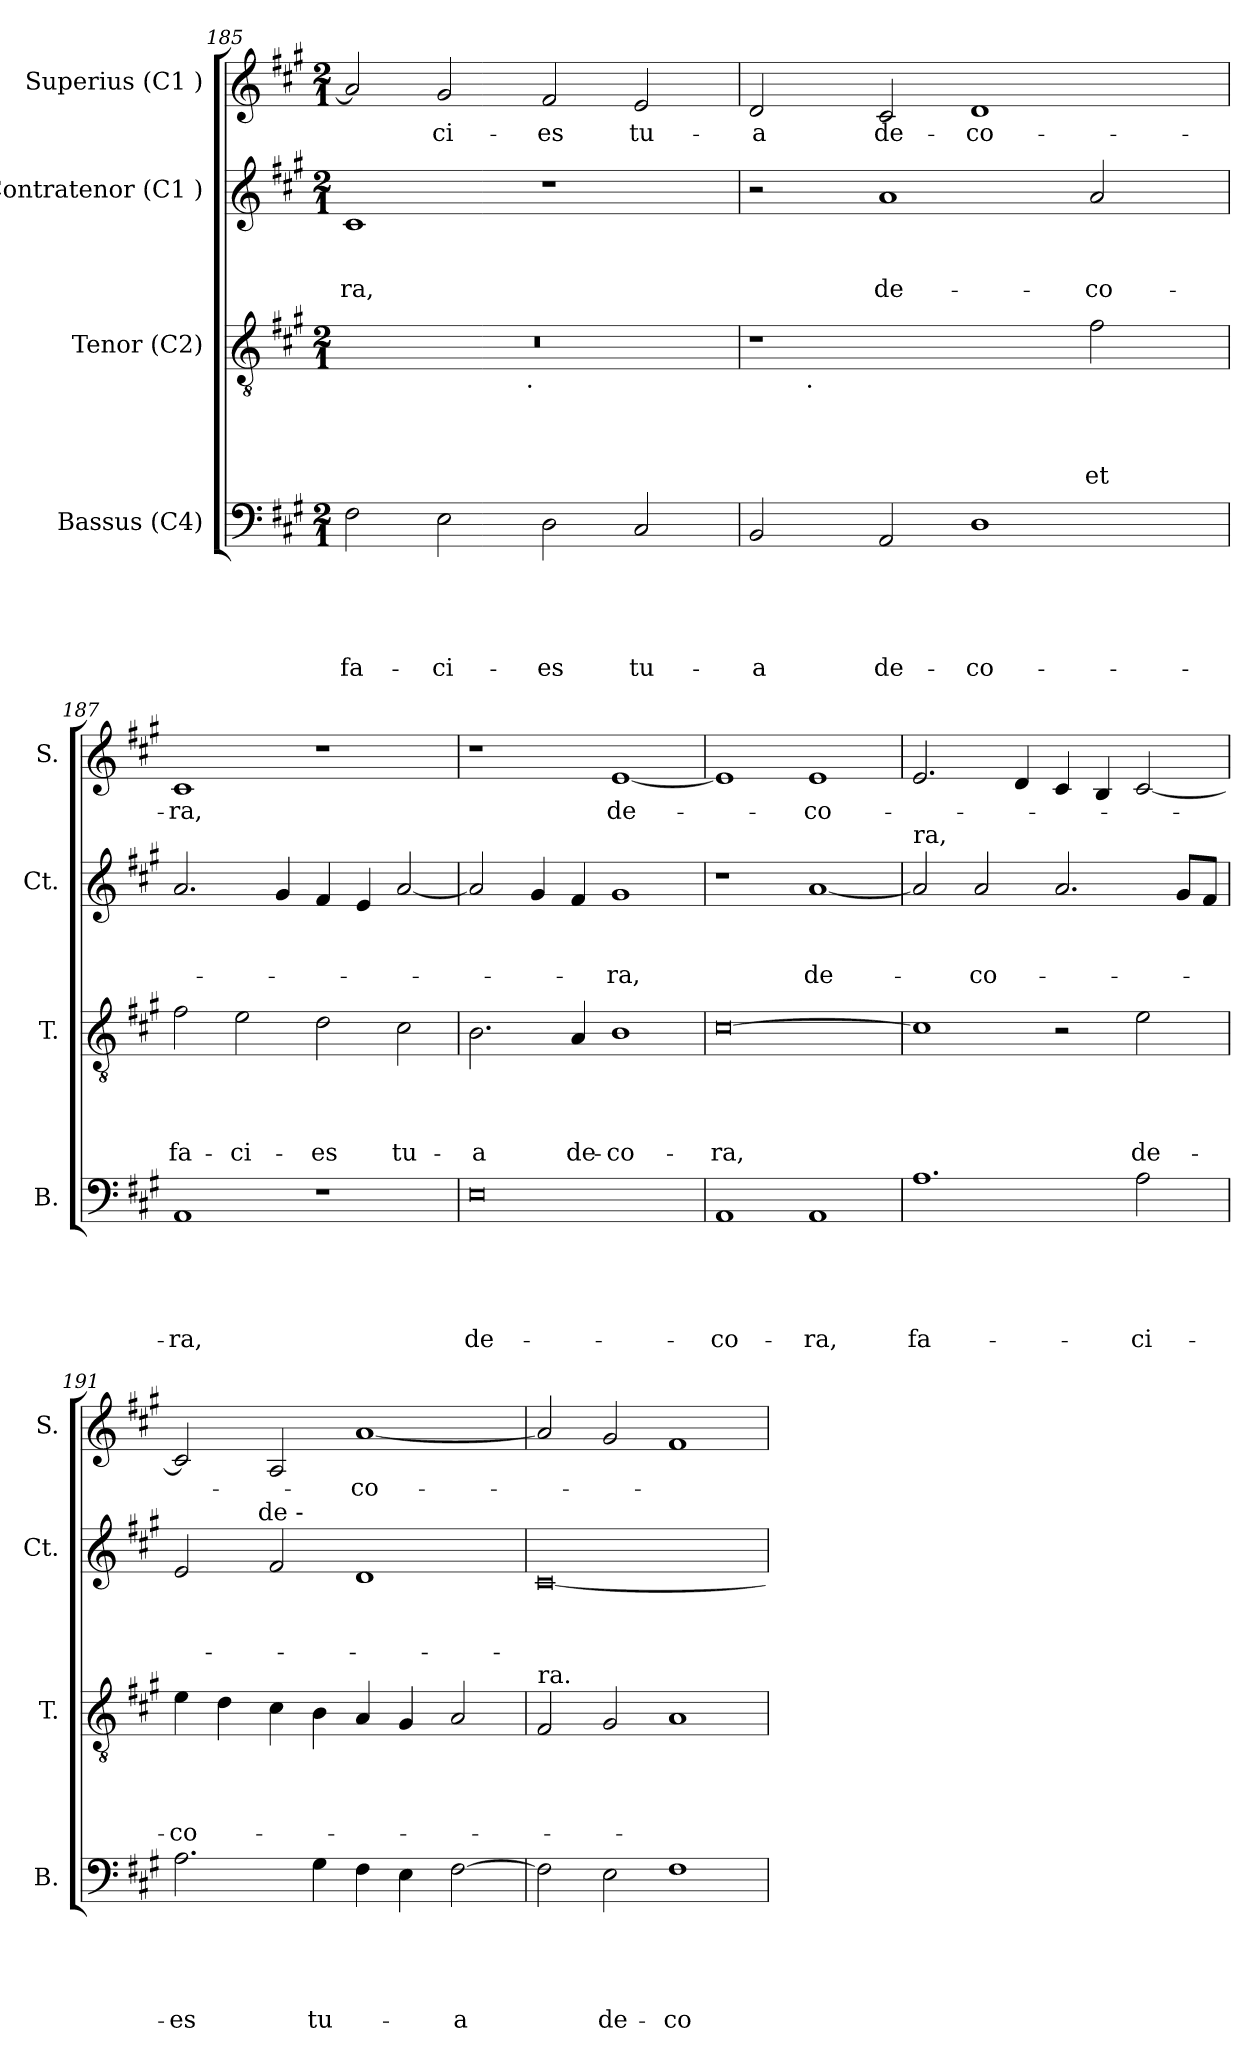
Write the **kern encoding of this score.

**kern	**text	**text	**text	**text	**text	**kern	**text	**text	**text	**text	**kern	**text	**text	**text	**kern	**text
*part4	*part4	*part4	*part4	*part4	*part4	*part3	*part3	*part3	*part3	*part3	*part2	*part2	*part2	*part2	*part1	*part1
*staff4	*staff4	*staff4	*staff4	*staff4	*staff4	*staff3	*staff3	*staff3	*staff3	*staff3	*staff2	*staff2	*staff2	*staff2	*staff1	*staff1
*I"Bassus (C4)	*	*	*	*	*	*I"Tenor (C2)	*	*	*	*	*I"Contratenor (C1 )	*	*	*	*I"Superius (C1 )	*
*I'B.	*	*	*	*	*	*I'T.	*	*	*	*	*I'Ct.	*	*	*	*I'S.	*
*clefF4	*	*	*	*	*	*clefGv2	*	*	*	*	*clefG2	*	*	*	*clefG2	*
*k[f#c#g#]	*	*	*	*	*	*k[f#c#g#]	*	*	*	*	*k[f#c#g#]	*	*	*	*k[f#c#g#]	*
*A:	*	*	*	*	*	*A:	*	*	*	*	*A:	*	*	*	*A:	*
*M2/1	*	*	*	*	*	*M2/1	*	*	*	*	*M2/1	*	*	*	*M2/1	*
=185	=185	=185	=185	=185	=185	=185	=185	=185	=185	=185	=185	=185	=185	=185	=185	=185
!	!	!	!	!	!LO:LY:b	!	!	!	!	!	!	!	!	!LO:LY:b	!	!
*	*	*	*	*	*	*^	*	*	*	*	*	*	*	*	*	*
2F#\	.	.	.	.	fa-	0r	2ryy	.	.	.	.	1c#	.	.	-ra,	2a/]	.
!	!	!	!	!	!LO:LY:b	!	!	!	!	!	!	!	!	!	!	!	!LO:LY:b
2E\	.	.	.	.	-ci-	.	4...ryy	.	.	.	.	.	.	.	.	2g#/	-ci-
!	!	!	!	!	!	!	!LO:TX:b:t=.	!	!	!	!	!	!	!	!	!	!
.	.	.	.	.	.	.	1ryy	.	.	.	.	.	.	.	.	.	.
!	!	!	!	!	!LO:LY:b	!	!	!	!	!	!	!	!	!	!	!	!LO:LY:b
2D\	.	.	.	.	-es	.	.	.	.	.	.	1r	.	.	.	2f#/	-es
!	!	!	!	!	!LO:LY:b	!	!	!	!	!	!	!	!	!	!	!	!LO:LY:b
2C#/	.	.	.	.	tu-	.	.	.	.	.	.	.	.	.	.	2e/	tu-
.	.	.	.	.	.	.	32ryy	.	.	.	.	.	.	.	.	.	.
=186	=186	=186	=186	=186	=186	=186	=186	=186	=186	=186	=186	=186	=186	=186	=186	=186	=186
!	!	!	!	!	!LO:LY:b	!	!	!	!	!	!	!	!	!	!	!	!LO:LY:b
2BB/	.	.	.	.	-a	1r	8ryy	.	.	.	.	2r	.	.	.	2d/	-a
.	.	.	.	.	.	.	32ryy	.	.	.	.	.	.	.	.	.	.
!	!	!	!	!	!	!	!LO:TX:b:t=.	!	!	!	!	!	!	!	!	!	!
.	.	.	.	.	.	.	1ryy	.	.	.	.	.	.	.	.	.	.
!	!	!	!	!	!LO:LY:b	!	!	!	!	!	!	!	!	!	!LO:LY:b	!	!LO:LY:b
2AA/	.	.	.	.	de-	.	.	.	.	.	.	1a	.	.	de-	2c#/	de-
!	!	!	!	!	!LO:LY:b	!	!	!	!	!	!	!	!	!	!	!	!LO:LY:b
1D	.	.	.	.	-co-	2ryy	.	.	.	.	.	.	.	.	.	1d	-co-
.	.	.	.	.	.	.	2ryy	.	.	.	.	.	.	.	.	.	.
!	!	!	!	!	!	!	!	!	!	!	!LO:LY:b	!	!	!	!LO:LY:b	!	!
.	.	.	.	.	.	2f#\	.	.	.	.	et	2a/	.	.	-co-	.	.
.	.	.	.	.	.	.	4ryy	.	.	.	.	.	.	.	.	.	.
.	.	.	.	.	.	.	16.ryy	.	.	.	.	.	.	.	.	.	.
=187	=187	=187	=187	=187	=187	=187	=187	=187	=187	=187	=187	=187	=187	=187	=187	=187	=187
!	!	!	!	!	!LO:LY:b	!	!	!	!	!	!LO:LY:b	!	!	!	!	!	!LO:LY:b
*	*	*	*	*	*	*v	*v	*	*	*	*	*	*	*	*	*	*
1AA	.	.	.	.	-ra,	2f#\	.	.	.	fa-	2.a/	.	.	.	1c#	-ra,
!	!	!	!	!	!	!	!	!	!	!LO:LY:b	!	!	!	!	!	!
.	.	.	.	.	.	2e\	.	.	.	-ci-	.	.	.	.	.	.
.	.	.	.	.	.	.	.	.	.	.	4g#/	.	.	.	.	.
!	!	!	!	!	!	!	!	!	!	!LO:LY:b	!	!	!	!	!	!
1r	.	.	.	.	.	2d\	.	.	.	-es	4f#/	.	.	.	1r	.
.	.	.	.	.	.	.	.	.	.	.	4e/	.	.	.	.	.
!	!	!	!	!	!	!	!	!	!	!LO:LY:b	!	!	!	!	!	!
.	.	.	.	.	.	2c#\	.	.	.	tu-	[<2a/	.	.	.	.	.
=188	=188	=188	=188	=188	=188	=188	=188	=188	=188	=188	=188	=188	=188	=188	=188	=188
!	!	!	!	!	!LO:LY:b:rj	!	!	!	!	!LO:LY:b	!	!	!	!	!	!
0E	.	.	.	.	de-	2.B\	.	.	.	-a	2a/]	.	.	.	1r	.
.	.	.	.	.	.	.	.	.	.	.	4g#/	.	.	.	.	.
!	!	!	!	!	!	!	!	!	!	!LO:LY:b	!	!	!	!	!	!
.	.	.	.	.	.	4A/	.	.	.	de-	4f#/	.	.	.	.	.
!	!	!	!	!	!	!	!	!	!	!LO:LY:b:rj	!	!	!	!LO:LY:b	!	!LO:LY:b
.	.	.	.	.	.	1B	.	.	.	-co-	1g#	.	.	-ra,	[>1e	de-
!!LO:PB:g=z
=189	=189	=189	=189	=189	=189	=189	=189	=189	=189	=189	=189	=189	=189	=189	=189	=189
!	!	!	!	!	!LO:LY:b	!	!	!	!	!LO:LY:b	!	!	!	!	!	!
1AA	.	.	.	.	-co-	[>0c#	.	.	.	-ra,	1r	.	.	.	1e]	.
!	!	!	!	!	!LO:LY:b	!	!	!	!	!	!	!	!	!LO:LY:b	!	!LO:LY:b
1AA	.	.	.	.	-ra,	.	.	.	.	.	[<1a	.	.	de-	1e	-co-
=190	=190	=190	=190	=190	=190	=190	=190	=190	=190	=190	=190	=190	=190	=190	=190	=190
!	!	!	!	!	!	!	!	!	!	!	!LO:TX:a:t=ra,	!	!	!	!	!
!	!	!	!	!	!LO:LY:b	!	!	!	!	!	!	!	!	!	!	!
1.A	.	.	.	.	fa-	1c#]	.	.	.	.	2a/]	.	.	.	2.e/	.
!	!	!	!	!	!	!	!	!	!	!	!	!	!	!LO:LY:b	!	!
.	.	.	.	.	.	.	.	.	.	.	2a/	.	.	-co-	.	.
.	.	.	.	.	.	.	.	.	.	.	.	.	.	.	4d/	.
.	.	.	.	.	.	2r	.	.	.	.	2.a/	.	.	.	4c#/	.
.	.	.	.	.	.	.	.	.	.	.	.	.	.	.	4B/	.
!	!	!	!	!	!LO:LY:b	!	!	!	!	!LO:LY:b	!	!	!	!	!	!
2A\	.	.	.	.	-ci-	2e\	.	.	.	de-	.	.	.	.	[<2c#/	.
.	.	.	.	.	.	.	.	.	.	.	8g#/L	.	.	.	.	.
.	.	.	.	.	.	.	.	.	.	.	8f#/J	.	.	.	.	.
=191	=191	=191	=191	=191	=191	=191	=191	=191	=191	=191	=191	=191	=191	=191	=191	=191
!	!	!	!	!	!LO:LY:b	!	!	!	!	!LO:LY:b	!	!	!	!	!	!
*	*	*	*	*	*	*	*	*	*	*	*^	*	*	*	*	*
2.A\	.	.	.	.	-es	4e\	.	.	.	-co-	2e/	4...ryy	.	.	.	2c#/]	.
.	.	.	.	.	.	4d\	.	.	.	.	.	.	.	.	.	.	.
!	!	!	!	!	!	!	!	!	!	!	!	!LO:TX:a:t=de -	!	!	!	!	!
.	.	.	.	.	.	.	.	.	.	.	.	1ryy	.	.	.	.	.
.	.	.	.	.	.	4c#\	.	.	.	.	2f#/	.	.	.	.	2A/	.
!	!	!	!	!	!LO:LY:b	!	!	!	!	!	!	!	!	!	!	!	!
4G#\	.	.	.	.	tu-	4B\	.	.	.	.	.	.	.	.	.	.	.
!	!	!	!	!	!	!	!	!	!	!	!	!	!	!	!	!	!LO:LY:b
4F#\	.	.	.	.	.	4A/	.	.	.	.	1d	.	.	.	.	[<1a	-co-
4E\	.	.	.	.	.	4G#/	.	.	.	.	.	.	.	.	.	.	.
.	.	.	.	.	.	.	.	.	.	.	.	2ryy	.	.	.	.	.
!	!	!	!	!	!LO:LY:b	!	!	!	!	!	!	!	!	!	!	!	!
[>2F#\	.	.	.	.	-a	2A/	.	.	.	.	.	.	.	.	.	.	.
.	.	.	.	.	.	.	.	.	.	.	.	32ryy	.	.	.	.	.
=192	=192	=192	=192	=192	=192	=192	=192	=192	=192	=192	=192	=192	=192	=192	=192	=192	=192
!	!	!	!	!	!	!LO:TX:a:t=ra.	!	!	!	!	!	!	!	!	!	!	!
*	*	*	*	*	*	*	*	*	*	*	*v	*v	*	*	*	*	*
2F#\]	.	.	.	.	.	2F#/	.	.	.	.	[<0c#	.	.	.	2a/]	.
!	!	!	!	!	!LO:LY:b	!	!	!	!	!	!	!	!	!	!	!
2E\	.	.	.	.	de-	2G#/	.	.	.	.	.	.	.	.	2g#/	.
!	!	!	!	!	!LO:LY:b	!	!	!	!	!	!	!	!	!	!	!
1F#	.	.	.	.	-co-	1A	.	.	.	.	.	.	.	.	1f#	.
=	=	=	=	=	=	=	=	=	=	=	=	=	=	=	=	=
*-	*-	*-	*-	*-	*-	*-	*-	*-	*-	*-	*-	*-	*-	*-	*-	*-
